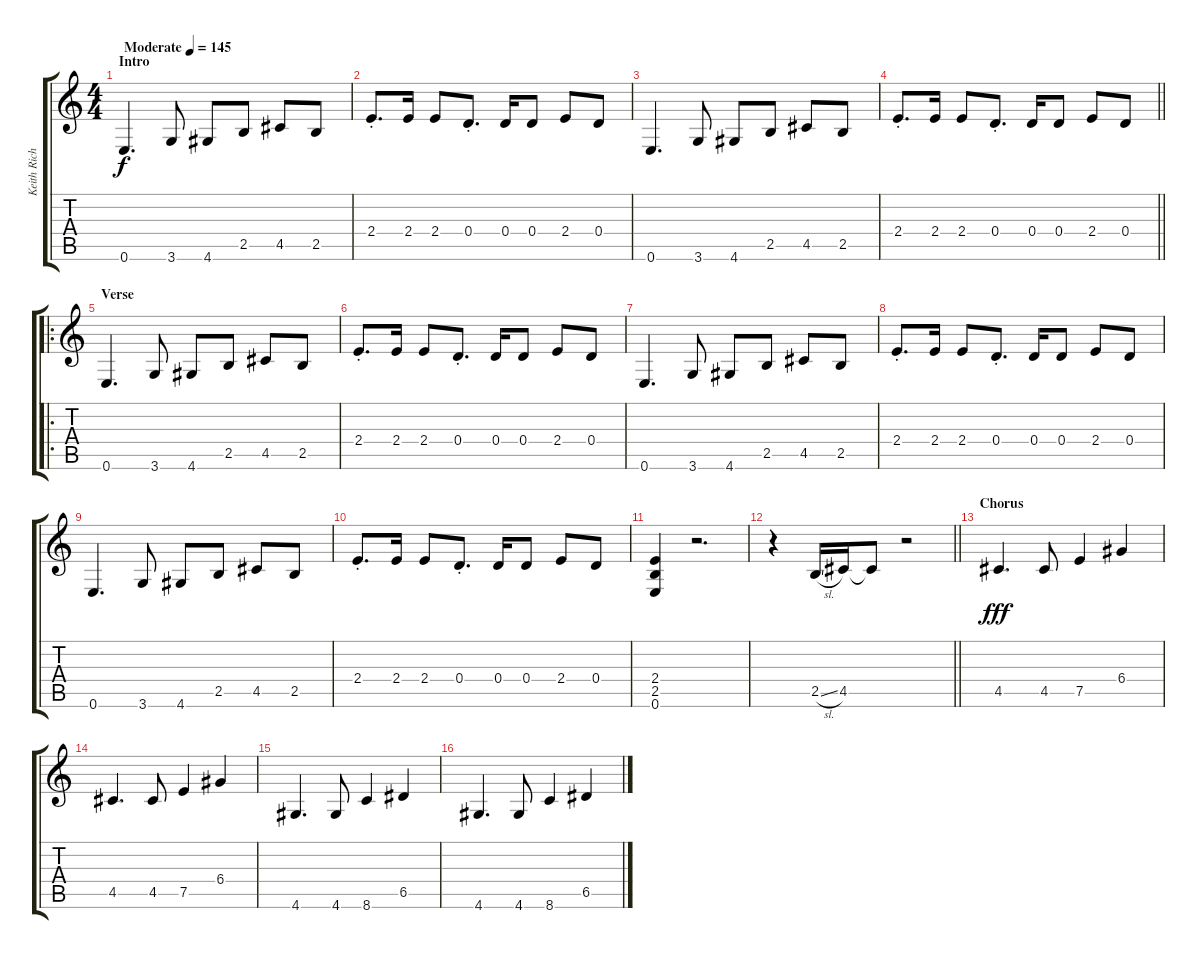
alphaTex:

\track ("Keith Richards" "Keith Rich") {instrument electricguitarmuted}
\staff {score tabs}
\tuning (E4 B3 G3 D3 A2 E2) {hide}
\ts (4 4)
\section ("" "Intro")
\tempo (145 "Moderate")
\clef g2
\ks c
0.6.4{d dy f instrument electricguitarmuted} 3.6.8 4.6.8 2.5.8 4.5.8 2.5.8 |
2.4{st}.8{d} 2.4.16 2.4.8 0.4{st}.8{d} 0.4.16 0.4.8 2.4.8 0.4.8 |
0.6.4{d} 3.6.8 4.6.8 2.5.8 4.5.8 2.5.8 |
\barLineRight lightlight
2.4{st}.8{d} 2.4.16 2.4.8 0.4{st}.8{d} 0.4.16 0.4.8 2.4.8 0.4.8 |
\ro
\section ("" "Verse")
0.6.4{d} 3.6.8 4.6.8 2.5.8 4.5.8 2.5.8 |
2.4{st}.8{d} 2.4.16 2.4.8 0.4{st}.8{d} 0.4.16 0.4.8 2.4.8 0.4.8 |
0.6.4{d} 3.6.8 4.6.8 2.5.8 4.5.8 2.5.8 |
2.4{st}.8{d} 2.4.16 2.4.8 0.4{st}.8{d} 0.4.16 0.4.8 2.4.8 0.4.8 |
0.6.4{d} 3.6.8 4.6.8 2.5.8 4.5.8 2.5.8 |
2.4{st}.8{d} 2.4.16 2.4.8 0.4{st}.8{d} 0.4.16 0.4.8 2.4.8 0.4.8 |
(2.4 2.5 0.6).4 r.2{d} |
\barLineRight lightlight
r.4 2.5{sl}.16 4.5.16 4.5{t}.8 r.2 |
\section ("" "Chorus")
4.5.4{d dy fff} 4.5.8 7.5.4 6.4.4 |
4.5.4{d} 4.5.8 7.5.4 6.4.4 |
4.6.4{d} 4.6.8 8.6.4 6.5.4 |
4.6.4{d} 4.6.8 8.6.4 6.5.4
